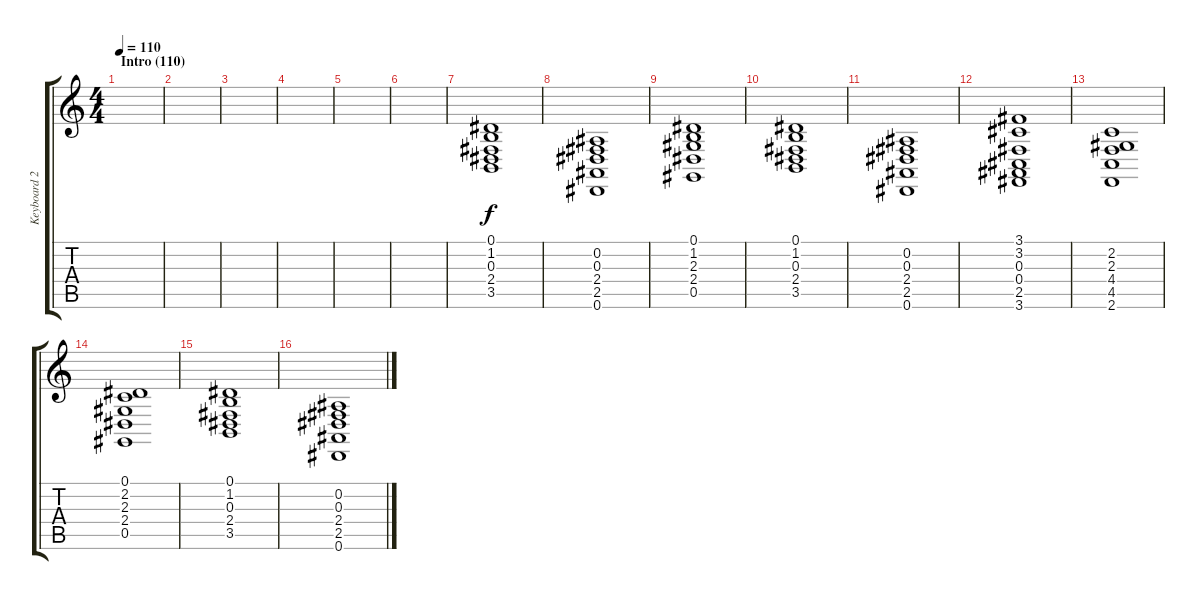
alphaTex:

\track ("Keyboard 2" "Keyboard 2") {instrument stringensemble2}
\staff {score tabs}
\tuning (Eb4 Bb3 Gb3 Db3 Ab2 Eb2) {hide}
\ts (4 4)
\section ("" "Intro (110)")
\tempo 110
\clef g2
\ks c
|
|
|
|
|
|
(0.1 1.2 0.3 2.4 3.5).1{volume 9} |
(0.2 0.3 2.4 2.5 0.6).1 |
(0.1 1.2 2.3 2.4 0.5).1 |
(0.1 1.2 0.3 2.4 3.5).1 |
(0.2 0.3 2.4 2.5 0.6).1 |
(3.1 3.2 0.3 0.4 2.5 3.6).1 |
(2.2 2.3 4.4 4.5 2.6).1 |
(0.1 2.2 2.3 2.4 0.5).1 |
(0.1 1.2 0.3 2.4 3.5).1 |
(0.2 0.3 2.4 2.5 0.6).1
